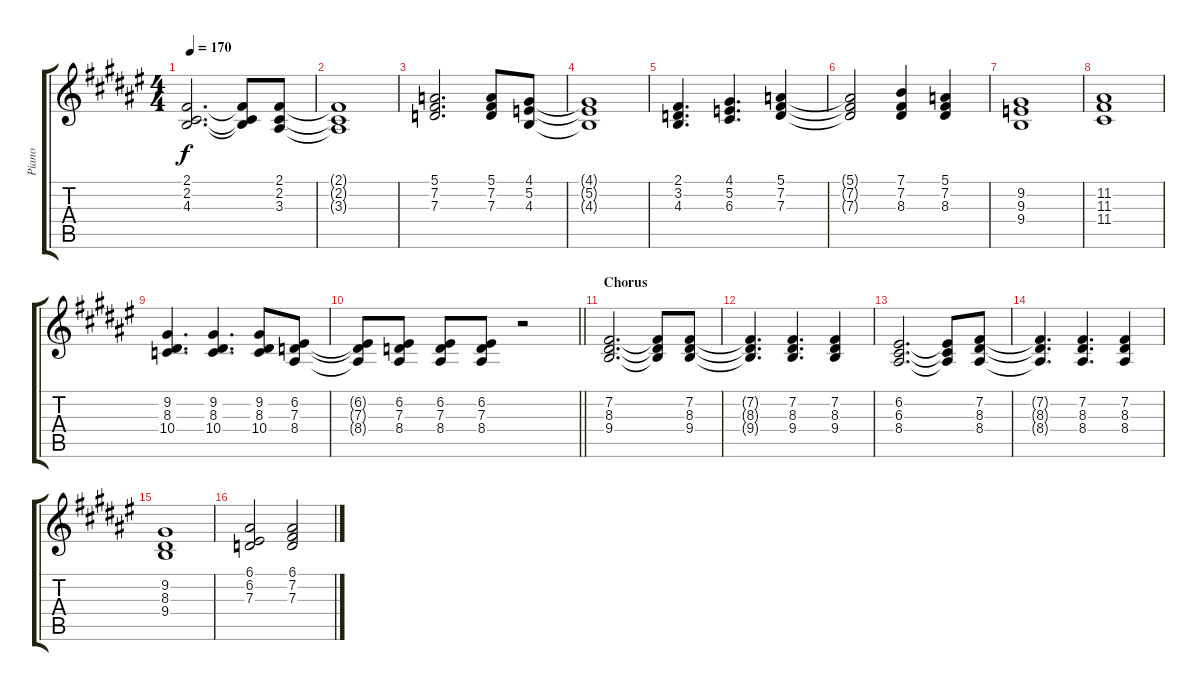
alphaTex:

\track ("Piano" "Piano") {instrument electricgrandpiano}
\staff {score tabs}
\tuning (E4 B3 G3 D3 A2 E2) {hide}
\ts (4 4)
\tempo 170
\clef g2
\ks f#
(2.1 2.2 4.3).2{d dy f} (2.1{t} 2.2{t} 4.3{t}).8 (2.1 2.2 3.3).8 |
(2.1{t} 2.2{t} 3.3{t}).1 |
(5.1 7.2 7.3).2{d} (5.1 7.2 7.3).8 (4.1 5.2 4.3).8 |
(4.1{t} 5.2{t} 4.3{t}).1 |
(2.1 3.2 4.3).4{d} (4.1 5.2 6.3).4{d} (5.1 7.2 7.3).4 |
(5.1{t} 7.2{t} 7.3{t}).2 (7.1 7.2 8.3).4 (5.1 7.2 8.3).4 |
(9.2 9.3 9.4).1 |
(11.2 11.3 11.4).1 |
(9.2 8.3 10.4).4{d} (9.2 8.3 10.4).4{d} (9.2 8.3 10.4).8 (6.2 7.3 8.4).8 |
\barLineRight lightlight
(6.2{t} 7.3{t} 8.4{t}).8 (6.2 7.3 8.4).8 (6.2 7.3 8.4).8 (6.2 7.3 8.4).8 r.2 |
\section ("" "Chorus")
(7.2 8.3 9.4).2{d} (7.2{t} 8.3{t} 9.4{t}).8 (7.2 8.3 9.4).8 |
(7.2{t} 8.3{t} 9.4{t}).4{d} (7.2 8.3 9.4).4{d} (7.2 8.3 9.4).4 |
(6.2 6.3 8.4).2{d} (6.2{t} 6.3{t} 8.4{t}).8 (7.2 8.3 8.4).8 |
(7.2{t} 8.3{t} 8.4{t}).4{d} (7.2 8.3 8.4).4{d} (7.2 8.3 8.4).4 |
(9.2 8.3 9.4).1 |
(6.1 6.2 7.3).2 (6.1 7.2 7.3).2
